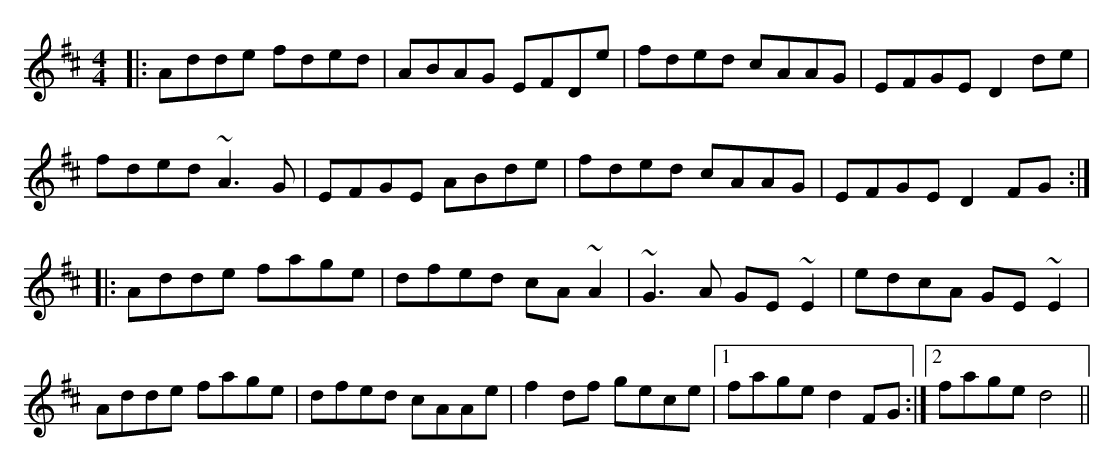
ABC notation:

X:1
M:4/4
K:D
|:Adde fded|ABAG EFDe|fded cAAG|EFGE D2de|
fded ~A3G|EFGE ABde|fded cAAG|EFGE D2FG:|
|:Adde fage|dfed cA~A2|~G3A GE~E2|edcA GE~E2|
Adde fage|dfed cAAe|f2df gece|1 fage d2FG:|2 fage d4||
